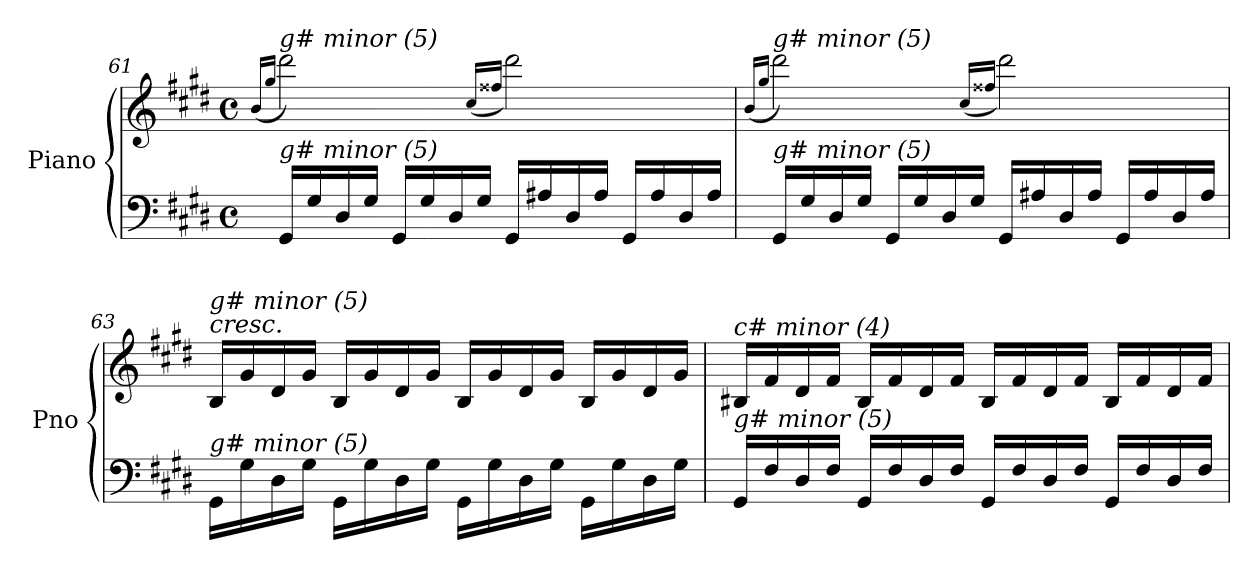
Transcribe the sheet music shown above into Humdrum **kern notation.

**kern	**kern
*part1	*part1
*staff2	*staff1
*I"Piano	*
*I'Pno	*
*clefF4	*clefG2
*k[f#c#g#d#]	*k[f#c#g#d#]
*M4/4	*M4/4
*met(c)	*met(c)
=61	=61
.	(16qb/LL
.	16qgg#/JJ
!	!LO:TX:i:t=g# minor (5)
!LO:TX:i:t=g# minor (5)	!
16GG#/LL	2ddd#\)
16G#/	.
16D#/	.
16G#/JJ	.
16GG#/LL	.
16G#/	.
16D#/	.
16G#/JJ	.
.	(16qcc#/LL
.	16qff##X/JJ
16GG#/LL	2ddd#\)
16A#X/	.
16D#/	.
16A#/JJ	.
16GG#/LL	.
16A#/	.
16D#/	.
16A#/JJ	.
!!LO:LB:g=z
=62	=62
.	(16qb/LL
.	16qgg#/JJ
!	!LO:TX:i:t=g# minor (5)
!LO:TX:i:t=g# minor (5)	!
16GG#/LL	2ddd#\)
16G#/	.
16D#/	.
16G#/JJ	.
16GG#/LL	.
16G#/	.
16D#/	.
16G#/JJ	.
.	(16qcc#/LL
.	16qff##X/JJ
16GG#/LL	2ddd#\)
16A#X/	.
16D#/	.
16A#/JJ	.
16GG#/LL	.
16A#/	.
16D#/	.
16A#/JJ	.
=63	=63
!	!LO:TX:a:i:t=cresc.
!	!LO:TX:i:t=g# minor (5)
!LO:TX:i:t=g# minor (5)	!
16GG#\LL	16B/LL
16G#\	16g#/
16D#\	16d#/
16G#\JJ	16g#/JJ
16GG#\LL	16B/LL
16G#\	16g#/
16D#\	16d#/
16G#\JJ	16g#/JJ
16GG#\LL	16B/LL
16G#\	16g#/
16D#\	16d#/
16G#\JJ	16g#/JJ
16GG#\LL	16B/LL
16G#\	16g#/
16D#\	16d#/
16G#\JJ	16g#/JJ
=64	=64
!	!LO:TX:i:t=c# minor (4)
!LO:TX:i:t=g# minor (5)	!
16GG#/LL	16B#X/LL
16F#/	16f#/
16D#/	16d#/
16F#/JJ	16f#/JJ
16GG#/LL	16B#/LL
16F#/	16f#/
16D#/	16d#/
16F#/JJ	16f#/JJ
16GG#/LL	16B#/LL
16F#/	16f#/
16D#/	16d#/
16F#/JJ	16f#/JJ
16GG#/LL	16B#/LL
16F#/	16f#/
16D#/	16d#/
16F#/JJ	16f#/JJ
=	=
*-	*-
